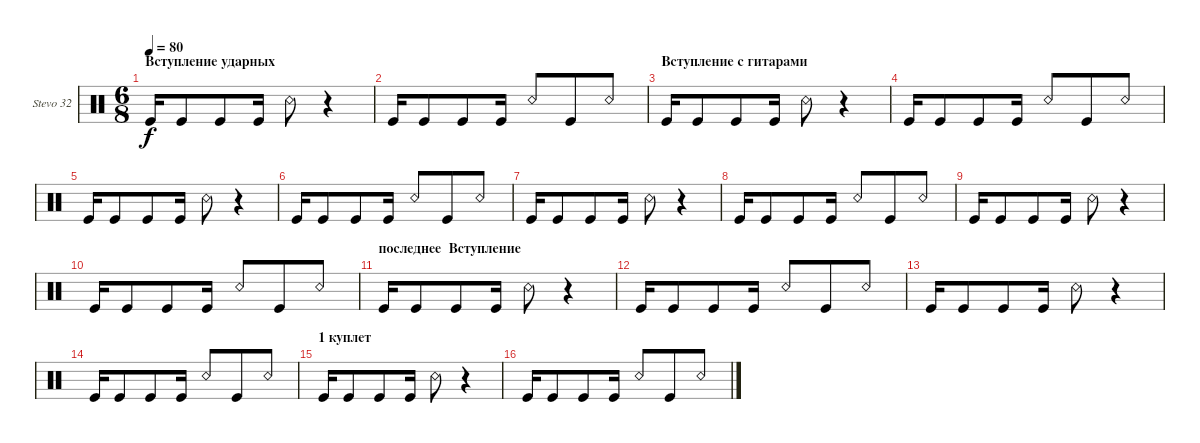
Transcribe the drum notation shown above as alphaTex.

\defaultSystemsLayout 4
\bracketExtendMode groupsimilarinstruments
\firstSystemTrackNameOrientation horizontal
\otherSystemsTrackNameOrientation horizontal
\track ("Steve Jocz" "Stevo 32") {instrument percussion}
\staff {score}
\articulation defaults
\ts (6 8)
\section ("" "Вступление ударных")
\tempo 80
\clef neutral
\scale
0.472222
\ks c "Kick (hit)".16{dy f} "Kick (hit)".8 "Kick (hit)".8 "Kick (hit)".16 "Snare (rim shot)".8
r.4 |
\scale
0.263889 "Kick (hit)".16 "Kick (hit)".8 "Kick (hit)".8 "Kick (hit)".16 "Snare (rim shot)".8 "Kick (hit)".8 "Snare (rim shot)".8 |
\section ("" "Вступление с гитарами")
\scale
0.263889 "Kick (hit)".16 "Kick (hit)".8 "Kick (hit)".8 "Kick (hit)".16 "Snare (rim shot)".8 r.4 |
\scale
0.333333 "Kick (hit)".16 "Kick (hit)".8 "Kick (hit)".8 "Kick (hit)".16 "Snare (rim shot)".8 "Kick (hit)".8 "Snare (rim shot)".8 |
\scale
0.333333 "Kick (hit)".16 "Kick (hit)".8 "Kick (hit)".8 "Kick (hit)".16 "Snare (rim shot)".8 r.4 |
\scale
0.333333 "Kick (hit)".16 "Kick (hit)".8 "Kick (hit)".8 "Kick (hit)".16 "Snare (rim shot)".8 "Kick (hit)".8 "Snare (rim shot)".8 |
\scale
0.333333 "Kick (hit)".16 "Kick (hit)".8 "Kick (hit)".8 "Kick (hit)".16 "Snare (rim shot)".8 r.4 |
\scale
0.333333 "Kick (hit)".16 "Kick (hit)".8 "Kick (hit)".8 "Kick (hit)".16 "Snare (rim shot)".8 "Kick (hit)".8 "Snare (rim shot)".8 |
\scale
0.333333 "Kick (hit)".16 "Kick (hit)".8 "Kick (hit)".8 "Kick (hit)".16 "Snare (rim shot)".8 r.4 |
\scale
0.333333 "Kick (hit)".16 "Kick (hit)".8 "Kick (hit)".8 "Kick (hit)".16 "Snare (rim shot)".8 "Kick (hit)".8 "Snare (rim shot)".8 |
\section ("" "последнее  Вступление ")
\scale
0.333333 "Kick (hit)".16 "Kick (hit)".8 "Kick (hit)".8 "Kick (hit)".16 "Snare (rim shot)".8 r.4 |
\scale
0.333333 "Kick (hit)".16 "Kick (hit)".8 "Kick (hit)".8 "Kick (hit)".16 "Snare (rim shot)".8 "Kick (hit)".8 "Snare (rim shot)".8 |
\scale
0.333333 "Kick (hit)".16 "Kick (hit)".8 "Kick (hit)".8 "Kick (hit)".16 "Snare (rim shot)".8 r.4 |
\scale
0.333333 "Kick (hit)".16 "Kick (hit)".8 "Kick (hit)".8 "Kick (hit)".16 "Snare (rim shot)".8 "Kick (hit)".8 "Snare (rim shot)".8 |
\section ("" "1 куплет ")
\scale
0.333333 "Kick (hit)".16 "Kick (hit)".8 "Kick (hit)".8 "Kick (hit)".16 "Snare (rim shot)".8 r.4 |
\scale
0.333333 "Kick (hit)".16 "Kick (hit)".8 "Kick (hit)".8 "Kick (hit)".16 "Snare (rim shot)".8 "Kick (hit)".8 "Snare (rim shot)".8
